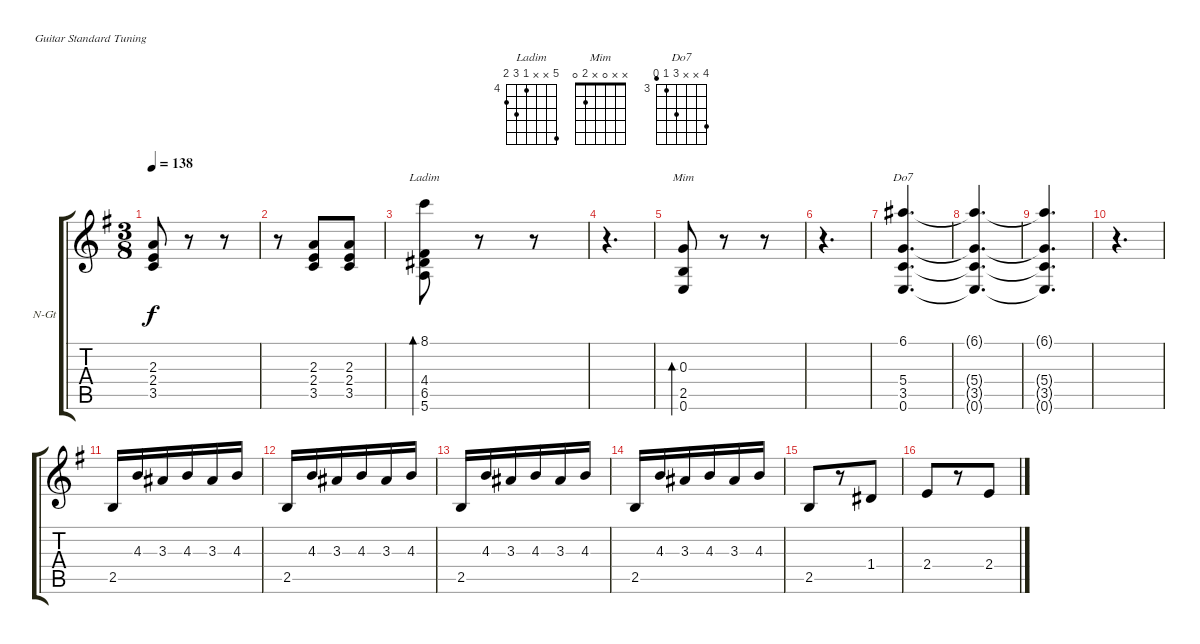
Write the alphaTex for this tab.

\bracketExtendMode groupsimilarinstruments
\firstSystemTrackNameOrientation horizontal
\otherSystemsTrackNameOrientation horizontal
\track ("Acoustic guitar 2" "N-Gt") {instrument acousticguitarnylon}
\staff {score tabs}
\tuning (E4 B3 G3 D3 A2 E2)
\chord ("Ladim" 8 x x 4 6 5) {firstfret 4 showfingering false}
\chord ("Mim" x x 0 x 2 0) {showfingering false}
\chord ("Do7" 6 x x 5 3 2) {firstfret 3 showfingering false}
\ts (3 8)
\tempo 138
\clef g2
\ks g
(2.3 2.4 3.5).8{dy f} r.8 r.8 |
r.8 (2.3 2.4 3.5).8 (2.3 2.4 3.5).8 |
(8.1 4.4 6.5 5.6).8{bd 480 ch "Ladim"} r.8 r.8 |
r.4{d} |
(0.3 2.5 0.6).8{bd 480 ch "Mim"} r.8 r.8 |
r.4{d} |
(6.1 5.4 3.5 0.6).4{d ch "Do7"} |
(6.1{t} 5.4{t} 3.5{t} 0.6{t}).4{d} |
(6.1{t} 5.4{t} 3.5{t} 0.6{t}).4{d} |
r.4{d} |
2.5.16 4.3.16 3.3.16 4.3.16 3.3.16 4.3.16 |
2.5.16 4.3.16 3.3.16 4.3.16 3.3.16 4.3.16 |
2.5.16 4.3.16 3.3.16 4.3.16 3.3.16 4.3.16 |
2.5.16 4.3.16 3.3.16 4.3.16 3.3.16 4.3.16 |
2.5.8 r.8 1.4.8 |
2.4.8 r.8 2.4.8
